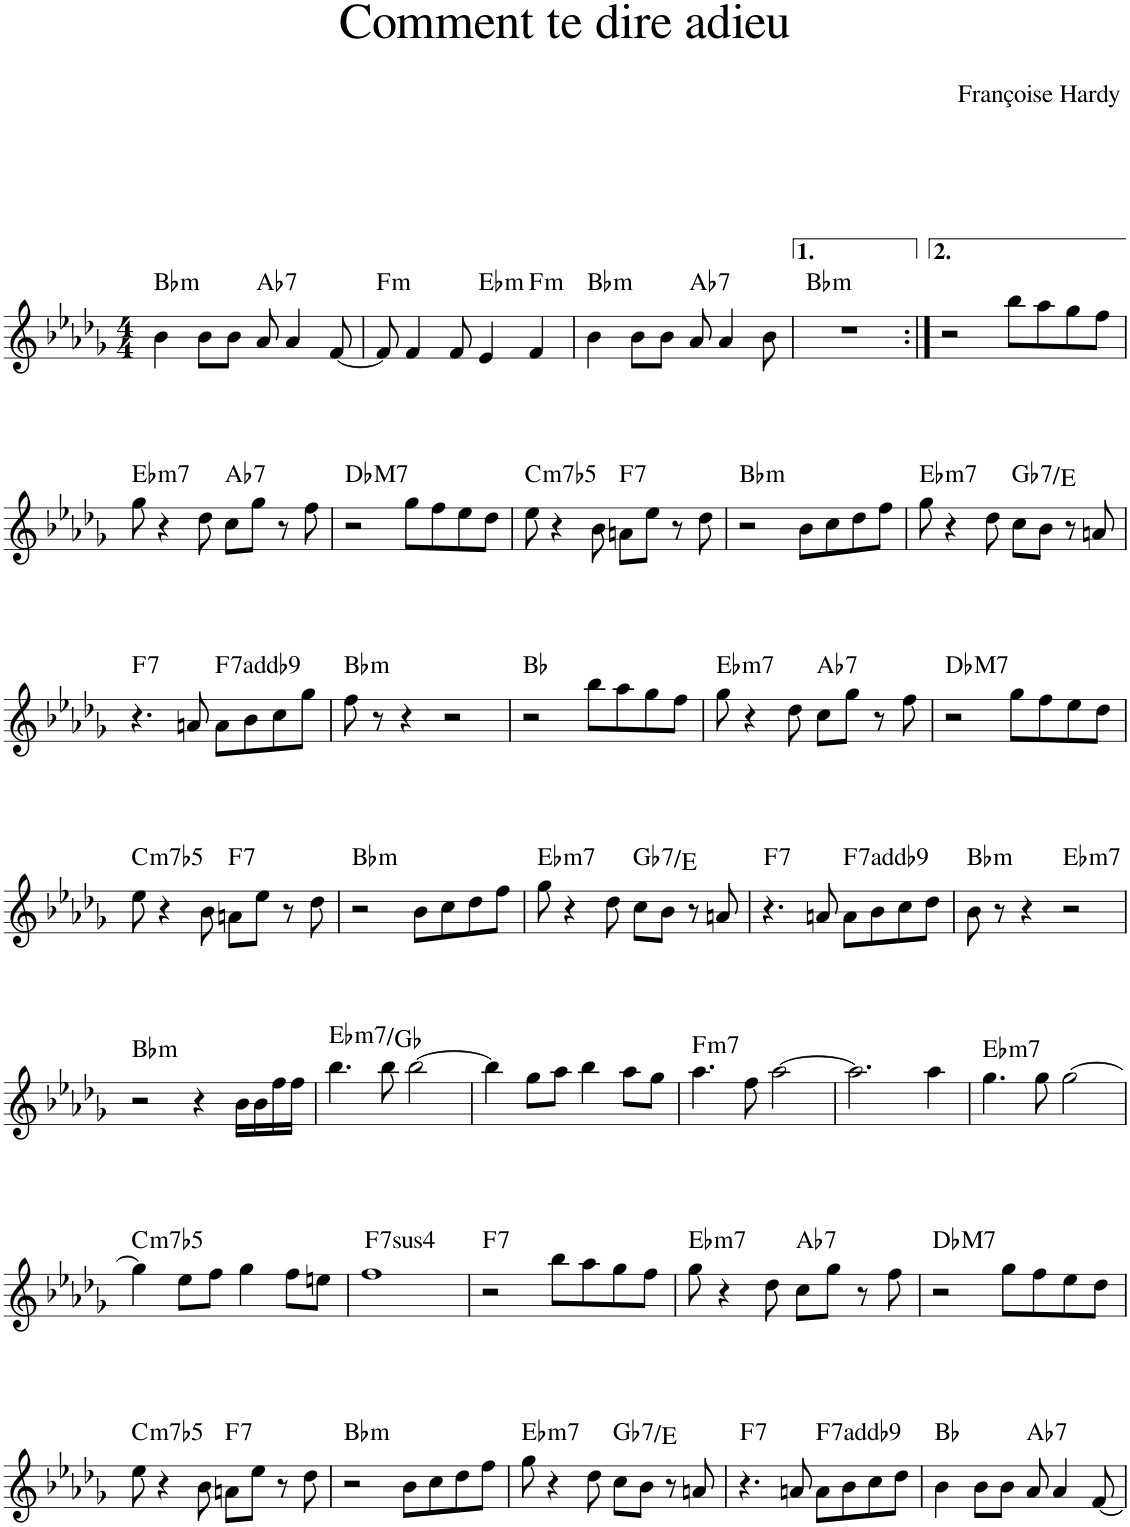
**kern	**harte
*part1	*part1
*staff1	*
*I"Piano	*
*I'Pno.	*
*clefG2	*
*k[b-e-a-d-g-]	*
*M4/4	*
=1	=1
!	!LO:H:kt=m
4b-\	Bb:min
8b-\L	.
8b-\J	.
!	!LO:H:kt=7
8a-/	Ab:7
4a-/	.
[8f/	.
=2	=2
!	!LO:H:kt=m
8f/]	F:min
4f/	.
8f/	.
!	!LO:H:kt=m
4e-/	Eb:min
!	!LO:H:kt=m
4f/	F:min
=3	=3
!	!LO:H:kt=m
4b-\	Bb:min
8b-\L	.
8b-\J	.
!	!LO:H:kt=7
8a-/	Ab:7
4a-/	.
8b-\	.
=4	=4
!	!LO:H:kt=m
1r	Bb:min
=5:|!	=5:|!
2r	.
8bb-\L	.
8aa-\	.
8gg-\	.
8ff\J	.
!!LO:LB:g=z
=6	=6
!	!LO:H:kt=m7
8gg-\	Eb:min7
4r	.
8dd-\	.
!	!LO:H:kt=7
8cc\L	Ab:7
8gg-\J	.
8r	.
8ff\	.
=7	=7
!	!LO:H:kt=M7
2r	Db:maj7
8gg-\L	.
8ff\	.
8ee-\	.
8dd-\J	.
=8	=8
!	!LO:H:kt=m7b5
8ee-\	C:hdim7
4r	.
8b-\	.
!	!LO:H:kt=7
8an\L	F:7
8ee-\J	.
8r	.
8dd-\	.
=9	=9
!	!LO:H:kt=m
2r	Bb:min
8b-\L	.
8cc\	.
8dd-\	.
8ff\J	.
=10	=10
!	!LO:H:kt=m7
8gg-\	Eb:min7
4r	.
8dd-\	.
!	!LO:H:kt=7
8cc\L	Gb:7/#6
8b-\J	.
8r	.
8an/	.
!!LO:LB:g=z
=11	=11
!	!LO:H:kt=7
4.r	F:7
8an/	.
!	!LO:H:kt=7
8a\L	F:7(b9)
8b-\	.
8cc\	.
8gg-\J	.
=12	=12
!	!LO:H:kt=m
8ff\	Bb:min
8r	.
4r	.
2r	.
=13	=13
2r	Bb:maj
8bb-\L	.
8aa-\	.
8gg-\	.
8ff\J	.
=14	=14
!	!LO:H:kt=m7
8gg-\	Eb:min7
4r	.
8dd-\	.
!	!LO:H:kt=7
8cc\L	Ab:7
8gg-\J	.
8r	.
8ff\	.
=15	=15
!	!LO:H:kt=M7
2r	Db:maj7
8gg-\L	.
8ff\	.
8ee-\	.
8dd-\J	.
!!LO:LB:g=z
=16	=16
!	!LO:H:kt=m7b5
8ee-\	C:hdim7
4r	.
8b-\	.
!	!LO:H:kt=7
8an\L	F:7
8ee-\J	.
8r	.
8dd-\	.
=17	=17
!	!LO:H:kt=m
2r	Bb:min
8b-\L	.
8cc\	.
8dd-\	.
8ff\J	.
=18	=18
!	!LO:H:kt=m7
8gg-\	Eb:min7
4r	.
8dd-\	.
!	!LO:H:kt=7
8cc\L	Gb:7/#6
8b-\J	.
8r	.
8an/	.
=19	=19
!	!LO:H:kt=7
4.r	F:7
8an/	.
!	!LO:H:kt=7
8a\L	F:7(b9)
8b-\	.
8cc\	.
8dd-\J	.
=20	=20
!	!LO:H:kt=m
8b-\	Bb:min
8r	.
4r	.
!	!LO:H:kt=m7
2r	Eb:min7
!!LO:LB:g=z
=21	=21
!	!LO:H:kt=m
2r	Bb:min
4r	.
16b-\LL	.
16b-\	.
16ff\	.
16ff\JJ	.
=22	=22
!	!LO:H:kt=m7
4.bb-\	Eb:min7/b3
8bb-\	.
[2bb-\	.
=23	=23
4bb-\]	.
8gg-\L	.
8aa-\J	.
4bb-\	.
8aa-\L	.
8gg-\J	.
=24	=24
!	!LO:H:kt=m7
4.aa-\	F:min7
8ff\	.
[2aa-\	.
=25	=25
2.aa-\]	.
4aa-\	.
=26	=26
!	!LO:H:kt=m7
4.gg-\	Eb:min7
8gg-\	.
[2gg-\	.
!!LO:LB:g=z
=27	=27
!	!LO:H:kt=m7b5
4gg-\]	C:hdim7
8ee-\L	.
8ff\J	.
4gg-\	.
8ff\L	.
8een\J	.
=28	=28
!	!LO:H:kt=74
1ff	F:sus4(7)
=29	=29
!	!LO:H:kt=7
2r	F:7
8bb-\L	.
8aa-\	.
8gg-\	.
8ff\J	.
=30	=30
!	!LO:H:kt=m7
8gg-\	Eb:min7
4r	.
8dd-\	.
!	!LO:H:kt=7
8cc\L	Ab:7
8gg-\J	.
8r	.
8ff\	.
=31	=31
!	!LO:H:kt=M7
2r	Db:maj7
8gg-\L	.
8ff\	.
8ee-\	.
8dd-\J	.
!!LO:LB:g=z
=32	=32
!	!LO:H:kt=m7b5
8ee-\	C:hdim7
4r	.
8b-\	.
!	!LO:H:kt=7
8an\L	F:7
8ee-\J	.
8r	.
8dd-\	.
=33	=33
!	!LO:H:kt=m
2r	Bb:min
8b-\L	.
8cc\	.
8dd-\	.
8ff\J	.
=34	=34
!	!LO:H:kt=m7
8gg-\	Eb:min7
4r	.
8dd-\	.
!	!LO:H:kt=7
8cc\L	Gb:7/#6
8b-\J	.
8r	.
8an/	.
=35	=35
!	!LO:H:kt=7
4.r	F:7
8an/	.
!	!LO:H:kt=7
8a\L	F:7(b9)
8b-\	.
8cc\	.
8dd-\J	.
=36	=36
4b-\	Bb:maj
8b-\L	.
8b-\J	.
!	!LO:H:kt=7
8a-/	Ab:7
4a-/	.
[8f/	.
=	=
*-	*-
